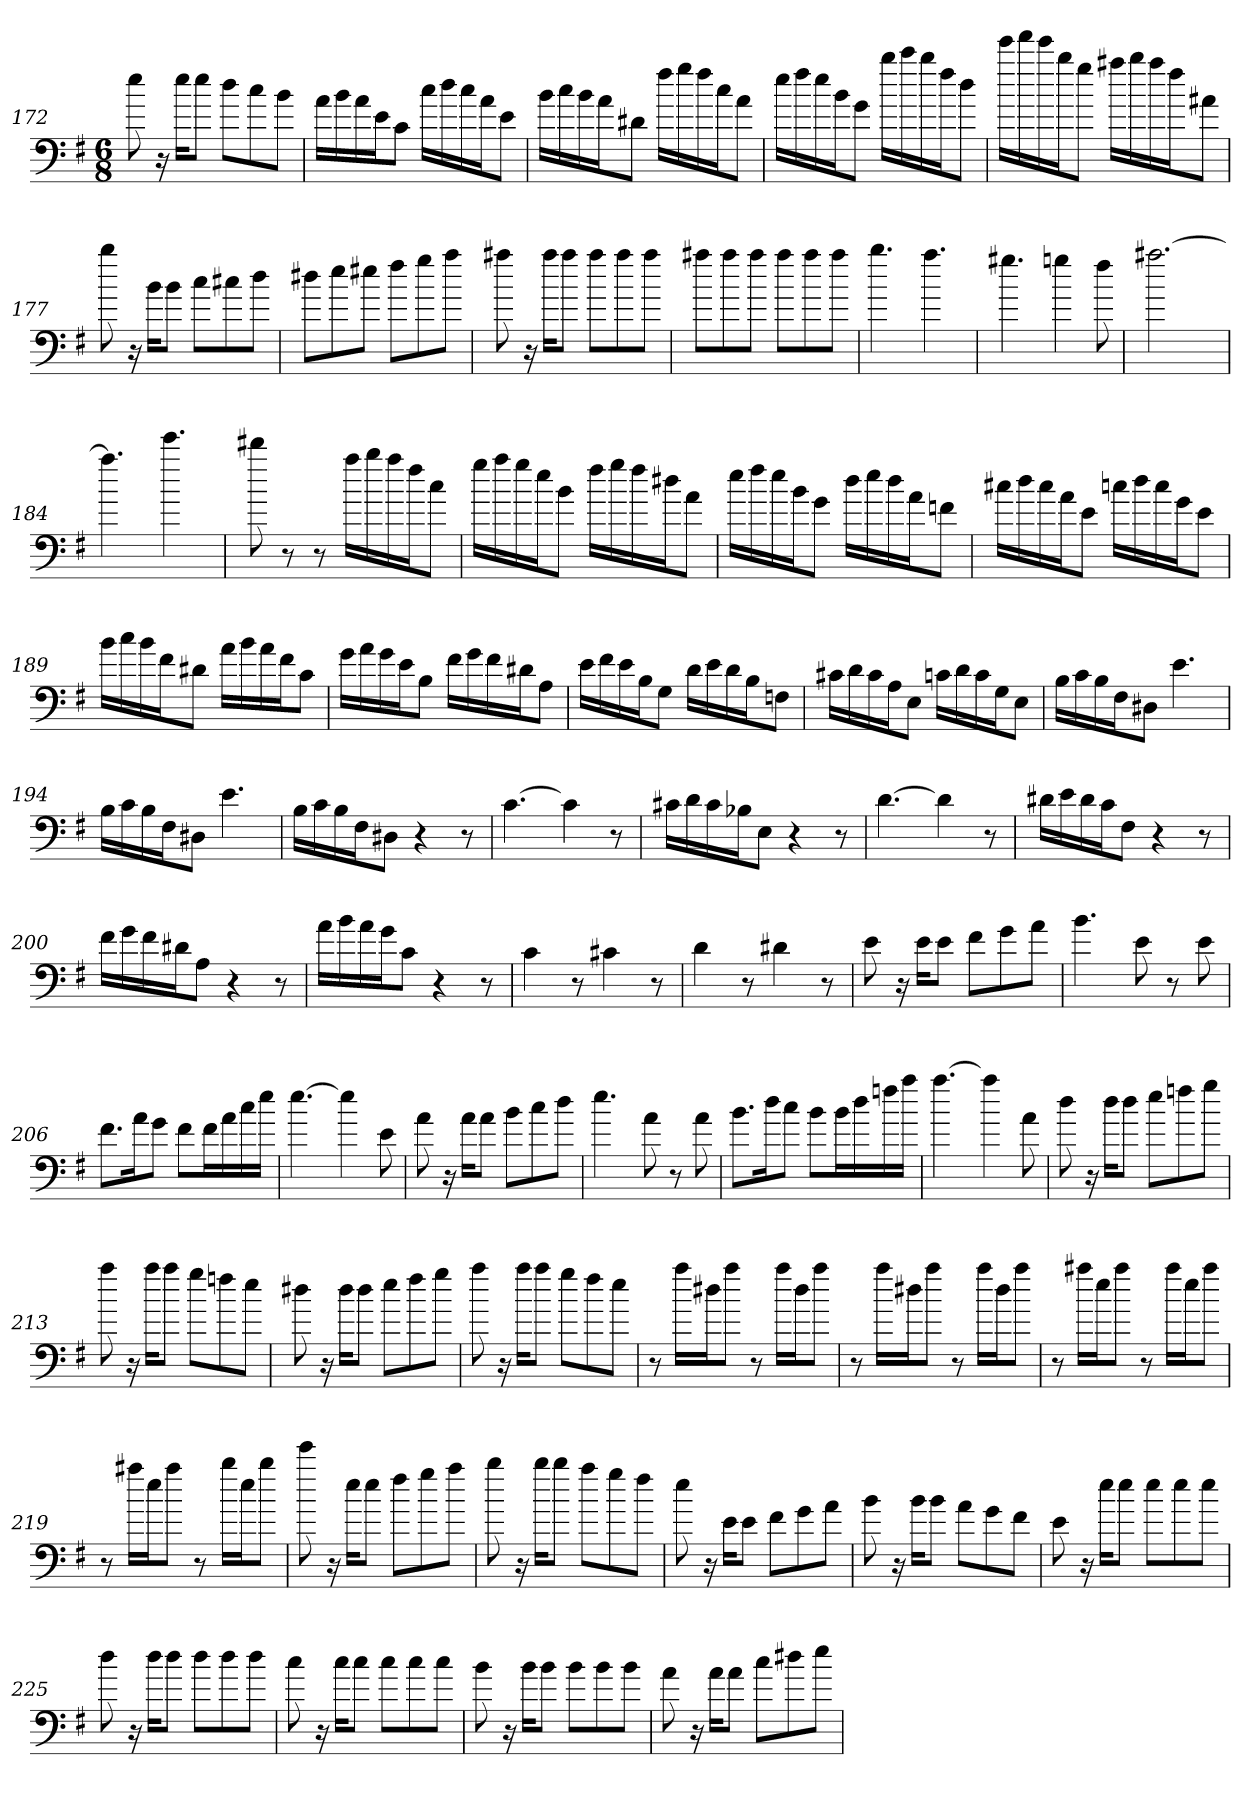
**kern
*part1
*staff1
*clefF4
*k[f#]
*G:
*M6/8
=172
8ee
16r
16ee\KL
8ee\J
8dd\L
8cc\
8b\J
=173
16a\LL
16b\
16a\
16e\J
8c\J
16cc\LL
16dd\
16cc\
16a\J
8e\J
=174
16b\LL
16cc\
16b\
16a\J
8d#X\J
16ff#\LL
16gg\
16ff#\
16cc\J
8a\J
=175
16ee\LL
16ff#\
16ee\
16b\J
8g\J
16bb\LL
16ccc\
16bb\
16ff#\J
8dd\J
=176
16eee\LL
16fff#\
16eee\
16bb\J
8gg\J
16aa#X\LL
16bb\
16aa#\
16ff#\J
8a#X\J
=177
8bb
16r
16b\KL
8b\J
8cc\L
8cc#X\
8dd\J
=178
8dd#X\L
8ee\
8ee#X\J
8ff#\L
8gg\
8aa\J
=179
8aa#X
16r
16aa#\KL
8aa#\J
8aa#\L
8aa#\
8aa#\J
=180
8aa#X\L
8aa#\
8aa#\J
8aa#\L
8aa#\
8aa#\J
=181
4.bb
4.aa
=182
4.gg#X
4ggn
8ff#
=183
[2.aa#X
=184
4.aa#]
4.eee
=185
8ddd#X
8r
8r
16aa\LL
16bb\
16aa\
16ff#\J
8cc\J
=186
16gg\LL
16aa\
16gg\
16ee\J
8b\J
16ff#\LL
16gg\
16ff#\
16dd#X\J
8a\J
=187
16ee\LL
16ff#\
16ee\
16b\J
8g\J
16dd\LL
16ee\
16dd\
16a\J
8fn\J
=188
16cc#X\LL
16dd\
16cc#\
16a\J
8e\J
16ccn\LL
16dd\
16cc\
16g\J
8e\J
=189
16b\LL
16cc\
16b\
16f#\J
8d#X\J
16a\LL
16b\
16a\
16f#\J
8c\J
=190
16g\LL
16a\
16g\
16e\J
8B\J
16f#\LL
16g\
16f#\
16d#X\J
8A\J
=191
16e\LL
16f#\
16e\
16B\J
8G\J
16d\LL
16e\
16d\
16B\J
8Fn\J
=192
16c#X\LL
16d\
16c#\
16A\J
8E\J
16cn\LL
16d\
16c\
16G\J
8E\J
=193
16B\LL
16c\
16B\
16F#\J
8D#X\J
4.e
=194
16B\LL
16c\
16B\
16F#\J
8D#X\J
4.e
=195
16B\LL
16c\
16B\
16F#\J
8D#X\J
4r
8r
=196
[4.c
4c]
8r
=197
16c#X\LL
16d\
16c#\
16B-X\J
8E\J
4r
8r
=198
[4.d
4d]
8r
=199
16d#X\LL
16e\
16d#\
16c\J
8F#\J
4r
8r
=200
16f#\LL
16g\
16f#\
16d#X\J
8A\J
4r
8r
=201
16a\LL
16b\
16a\
16g\J
8c\J
4r
8r
=202
4c
8r
4c#X
8r
=203
4d
8r
4d#X
8r
=204
8e
16r
16e\KL
8e\J
8f#\L
8g\
8a\J
=205
4.b
8e
8r
8e
=206
8.f#\L
16a\K
8g\J
8f#\L
16f#\L
16a\
16cc\
16ee\JJ
=207
[4.ee
4ee]
8e
=208
8a
16r
16a\KL
8a\J
8b\L
8cc\
8dd\J
=209
4.ee
8a
8r
8a
=210
8.b\L
16dd\K
8cc\J
8b\L
16b\L
16dd\
16ffn\
16aa\JJ
=211
[4.aa
4aa]
8a
=212
8dd
16r
16dd\KL
8dd\J
8ee\L
8ffn\
8gg\J
=213
8aa
16r
16aa\KL
8aa\J
8gg\L
8ffn\
8ee\J
=214
8dd#X
16r
16dd#\KL
8dd#\J
8ee\L
8ff#\
8gg\J
=215
8aa
16r
16aa\KL
8aa\J
8gg\L
8ff#\
8ee\J
=216
8r
16aa\LL
16dd#X\J
8aa\J
8r
16aa\LL
16dd#\J
8aa\J
=217
8r
16aa\LL
16dd#X\J
8aa\J
8r
16aa\LL
16dd#\J
8aa\J
=218
8r
16aa#X\LL
16ee\J
8aa#\J
8r
16aa#\LL
16ee\J
8aa#\J
=219
8r
16aa#X\LL
16ee\J
8aa#\J
8r
16bb\LL
16ee\J
8bb\J
=220
8eee
16r
16ee\KL
8ee\J
8ff#\L
8gg\
8aa\J
=221
8bb
16r
16bb\KL
8bb\J
8aa\L
8gg\
8ff#\J
=222
8ee
16r
16e\KL
8e\J
8f#\L
8g\
8a\J
=223
8b
16r
16b\KL
8b\J
8a\L
8g\
8f#\J
=224
8e
16r
16ee\KL
8ee\J
8ee\L
8ee\
8ee\J
=225
8dd
16r
16dd\KL
8dd\J
8dd\L
8dd\
8dd\J
=226
8cc
16r
16cc\KL
8cc\J
8cc\L
8cc\
8cc\J
=227
8b
16r
16b\KL
8b\J
8b\L
8b\
8b\J
=228
8a
16r
16a\KL
8a\J
8cc\L
8dd#X\
8ee\J
=
*-
